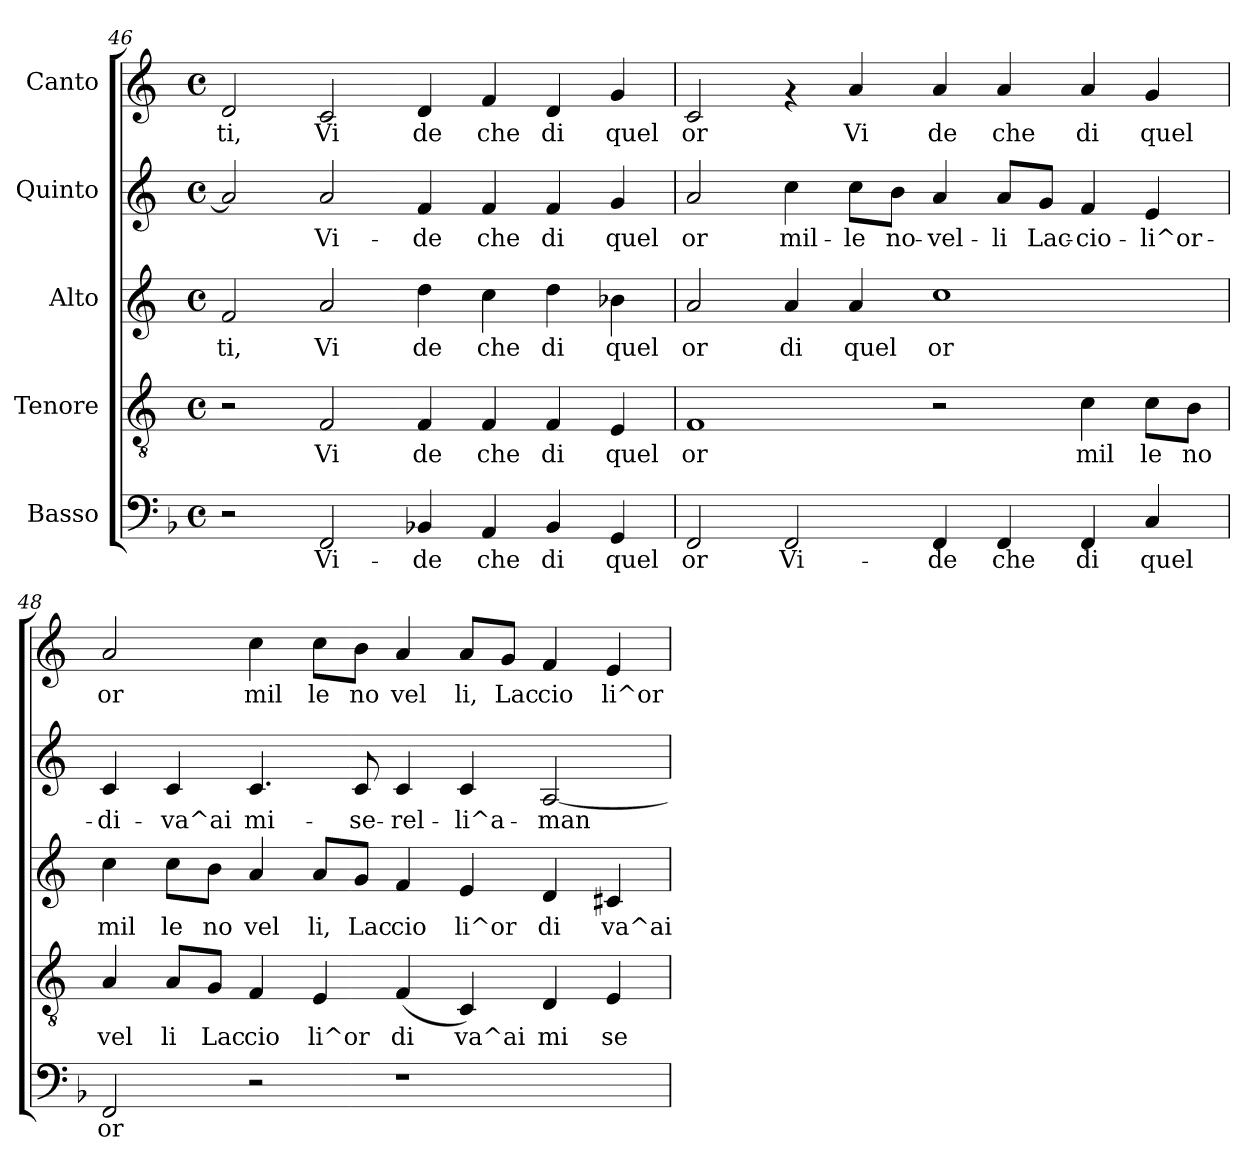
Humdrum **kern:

**kern	**text	**kern	**text	**kern	**text	**kern	**text	**kern	**text
*part5	*part5	*part4	*part4	*part3	*part3	*part2	*part2	*part1	*part1
*staff5	*staff5	*staff4	*staff4	*staff3	*staff3	*staff2	*staff2	*staff1	*staff1
*I"Basso	*	*I"Tenore	*	*I"Alto	*	*I"Quinto	*	*I"Canto	*
*clefF4	*	*clefGv2	*	*clefG2	*	*clefG2	*	*clefG2	*
*	*	*ITrd-3c-5	*	*ITrd-3c-5	*	*ITrd-3c-5	*	*ITrd-3c-5	*
*k[b-]	*	*k[b-]	*	*k[b-]	*	*k[b-]	*	*k[b-]	*
*F:	*	*F:	*	*F:	*	*F:	*	*F:	*
*M4/4	*	*M4/4	*	*M4/4	*	*M4/4	*	*M4/4	*
*met(c)	*	*met(c)	*	*met(c)	*	*met(c)	*	*met(c)	*
=46	=46	=46	=46	=46	=46	=46	=46	=46	=46
!	!	!	!	!	!LO:LY:b:cj	!	!LO:LY:b:cj	!	!LO:LY:b:cj
2r	.	2r	.	2b-/	ti,	2dd/]	.	2g/	ti,
!	!LO:LY:b:cj	!	!LO:LY:b:cj	!	!LO:LY:b:cj	!	!LO:LY:b:cj	!	!LO:LY:b:cj
2FF/	Vi-	2B-/	Vi	2dd/	Vi	2dd/	Vi-	2f/	Vi
!	!LO:LY:b:cj	!	!LO:LY:b:cj	!	!LO:LY:b:cj	!	!LO:LY:b:cj	!	!LO:LY:b:cj
4BB-X/	-de	4B-/	de	4gg\	de	4b-/	-de	4g/	de
!	!LO:LY:b:cj	!	!LO:LY:b:cj	!	!LO:LY:b:cj	!	!LO:LY:b:cj	!	!LO:LY:b:cj
4AA/	che	4B-/	che	4ff\	che	4b-/	che	4b-/	che
!	!LO:LY:b:cj	!	!LO:LY:b:cj	!	!LO:LY:b:cj	!	!LO:LY:b:cj	!	!LO:LY:b:cj
4BB-/	di	4B-/	di	4gg\	di	4b-/	di	4g/	di
!	!LO:LY:b:cj	!	!LO:LY:b:cj	!	!LO:LY:b:cj	!	!LO:LY:b:cj	!	!LO:LY:b:cj
4GG/	quel	4A/	quel	4ee-X\	quel	4cc/	quel	4cc/	quel
=47	=47	=47	=47	=47	=47	=47	=47	=47	=47
!	!LO:LY:b:cj	!	!LO:LY:b:cj	!	!LO:LY:b:cj	!	!LO:LY:b:cj	!	!LO:LY:b:cj
2FF/	or	1B-	or	2dd/	or	2dd/	or	2f/	or
!	!LO:LY:b:cj	!	!	!	!LO:LY:b:cj	!	!LO:LY:b:cj	!	!
2FF/	Vi-	.	.	4dd/	di	4ff\	mil-	4rf	.
!	!	!	!	!	!LO:LY:b:cj	!	!LO:LY:b:cj	!	!LO:LY:b:cj
.	.	.	.	4dd/	quel	8ff\L	-le	4dd/	Vi
!	!	!	!	!	!	!	!LO:LY:b:cj	!	!
.	.	.	.	.	.	8ee\J	no-	.	.
!	!LO:LY:b:cj	!	!	!	!LO:LY:b:cj	!	!LO:LY:b:cj	!	!LO:LY:b:cj
4FF/	-de	2r	.	1ff	or	4dd/	-vel-	4dd/	de
!	!LO:LY:b:cj	!	!	!	!	!	!LO:LY:b:cj	!	!LO:LY:b:cj
4FF/	che	.	.	.	.	8dd/L	-li	4dd/	che
!	!	!	!	!	!	!	!LO:LY:b:cj	!	!
.	.	.	.	.	.	8cc/J	Lac-	.	.
!	!LO:LY:b:cj	!	!LO:LY:b:cj	!	!	!	!LO:LY:b:cj	!	!LO:LY:b:cj
4FF/	di	4f\	mil	.	.	4b-/	-cio-	4dd/	di
!	!LO:LY:b:cj	!	!LO:LY:b:cj	!	!	!	!LO:LY:b:cj	!	!LO:LY:b:cj
4C/	quel	8f\L	le	.	.	4a/	-li^or-	4cc/	quel
!	!	!	!LO:LY:b:cj	!	!	!	!	!	!
.	.	8e\J	no	.	.	.	.	.	.
=48	=48	=48	=48	=48	=48	=48	=48	=48	=48
!	!LO:LY:b:cj	!	!LO:LY:b:cj	!	!LO:LY:b:cj	!	!LO:LY:b:cj	!	!LO:LY:b:cj
2FF/	or	4d/	vel	4ff\	mil	4f/	-di-	2dd/	or
!	!	!	!LO:LY:b:cj	!	!LO:LY:b:cj	!	!LO:LY:b:cj	!	!
.	.	8d/L	li	8ff\L	le	4f/	-va^ai	.	.
!	!	!	!LO:LY:b:cj	!	!LO:LY:b:cj	!	!	!	!
.	.	8c/J	Lac	8ee\J	no	.	.	.	.
!	!	!	!LO:LY:b:cj	!	!LO:LY:b:cj	!	!LO:LY:b:cj	!	!LO:LY:b:cj
2r	.	4B-/	cio	4dd/	vel	4.f/	mi-	4ff\	mil
!	!	!	!LO:LY:b:cj	!	!LO:LY:b:cj	!	!	!	!LO:LY:b:cj
.	.	4A/	li^or	8dd/L	li,	.	.	8ff\L	le
!	!	!	!	!	!LO:LY:b:cj	!	!LO:LY:b:cj	!	!LO:LY:b:cj
.	.	.	.	8cc/J	Lac	8f/	-se-	8ee\J	no
!	!	!	!LO:LY:b:cj	!	!LO:LY:b:cj	!	!LO:LY:b:cj	!	!LO:LY:b:cj
1r	.	(>4B-/	di	4b-/	cio	4f/	-rel-	4dd/	vel
!	!	!	!LO:LY:b:cj	!	!LO:LY:b:cj	!	!LO:LY:b:cj	!	!LO:LY:b:cj
.	.	4F/)	va^ai	4a/	li^or	4f/	-li^a-	8dd/L	li,
!	!	!	!	!	!	!	!	!	!LO:LY:b:cj
.	.	.	.	.	.	.	.	8cc/J	Lac
!	!	!	!LO:LY:b:cj	!	!LO:LY:b:cj	!	!LO:LY:b:cj	!	!LO:LY:b:cj
.	.	4G/	mi	4g/	di	[<2d/	-man-	4b-/	cio
!	!	!	!LO:LY:b:cj	!	!LO:LY:b:cj	!	!	!	!LO:LY:b:cj
.	.	4A/	se	4f#X/	va^ai	.	.	4a>/	li^or
=	=	=	=	=	=	=	=	=	=
*-	*-	*-	*-	*-	*-	*-	*-	*-	*-
